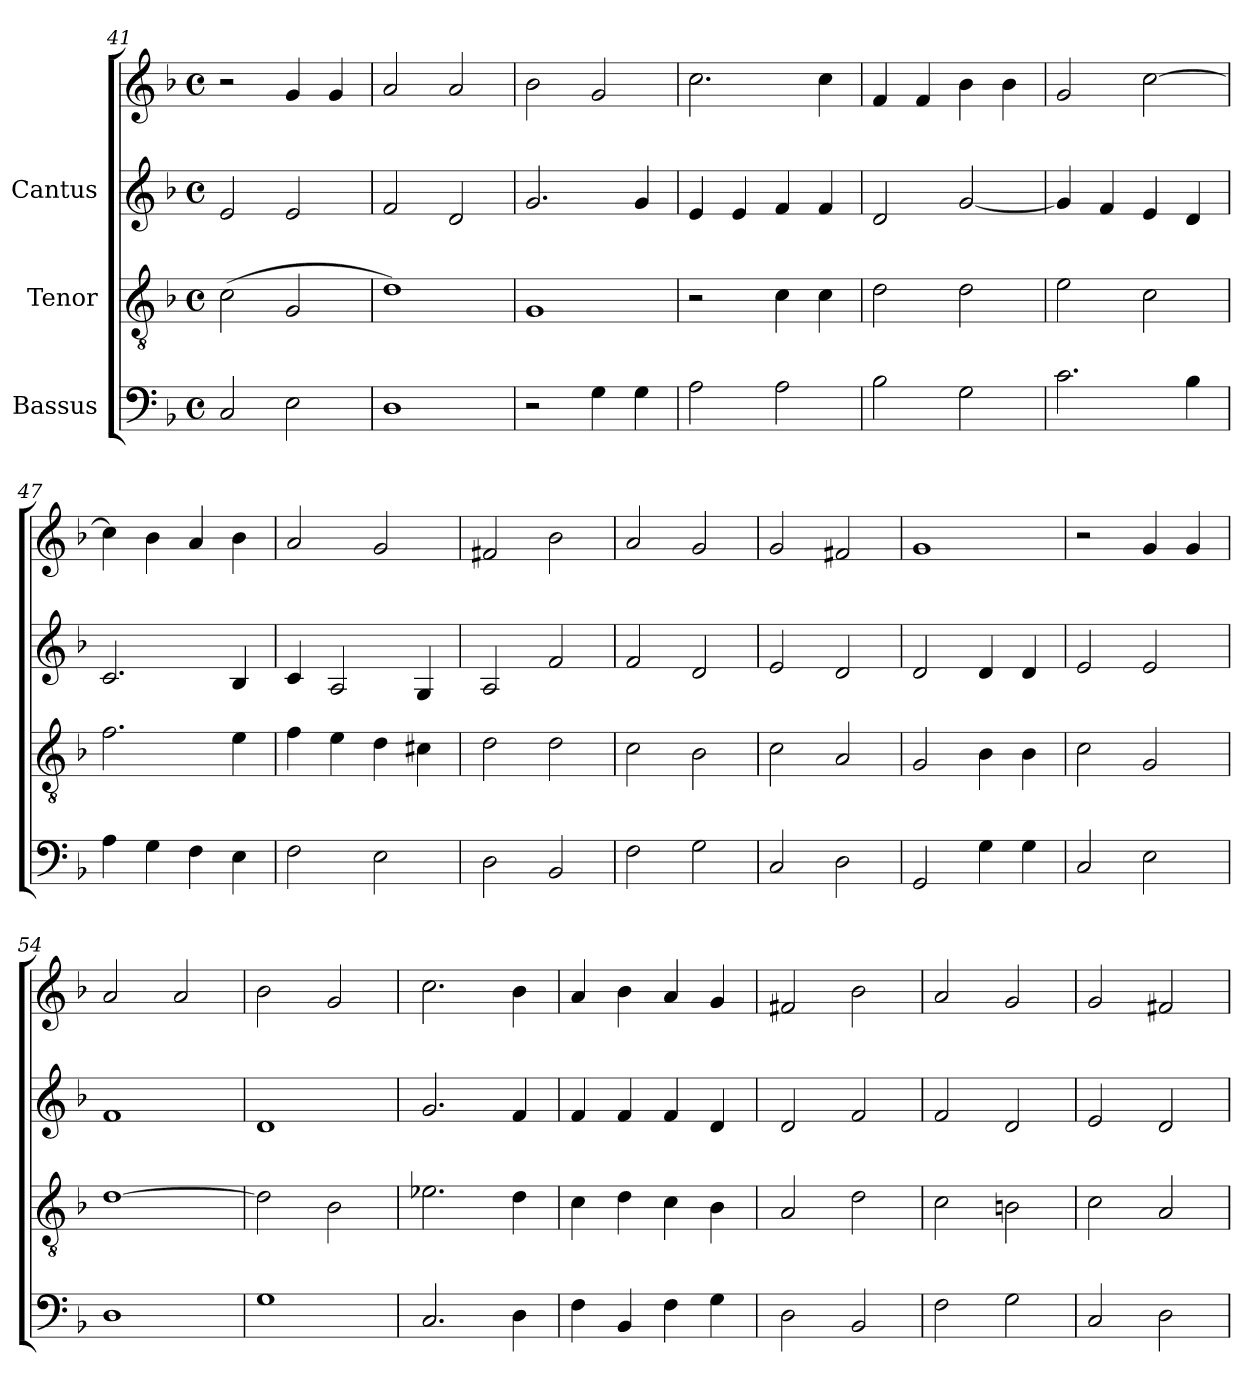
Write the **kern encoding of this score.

**kern	**kern	**kern	**kern
*part3	*part2	*part1	*part1
*staff4	*staff3	*staff2	*staff1
*I"Bassus	*I"Tenor	*I"Cantus	*
*clefF4	*clefGv2	*clefG2	*clefG2
*k[b-]	*k[b-]	*k[b-]	*k[b-]
*F:	*F:	*F:	*F:
*M4/4	*M4/4	*M4/4	*M4/4
*met(c)	*met(c)	*met(c)	*met(c)
=41	=41	=41	=41
2C/	(>2c\	2e/	2r
2E\	2G/	2e/	4g/
.	.	.	4g/
=42	=42	=42	=42
1D	1d)	2f/	2a/
.	.	2d/	2a/
=43	=43	=43	=43
2r	1G	2.g/	2b-\
4G\	.	.	2g/
4G\	.	4g/	.
=44	=44	=44	=44
2A\	2r	4e/	2.cc\
.	.	4e/	.
2A\	4c\	4f/	.
.	4c\	4f/	4cc\
!!LO:LB:g=z
=45	=45	=45	=45
2B-\	2d\	2d/	4f/
.	.	.	4f/
2G\	2d\	[<2g/	4b-\
.	.	.	4b-\
=46	=46	=46	=46
2.c\	2e\	4g/]	2g/
.	.	4f/	.
.	2c\	4e/	[>2cc\
4B-\	.	4d/	.
=47	=47	=47	=47
4A\	2.f\	2.c/	4cc\]
4G\	.	.	4b-\
4F\	.	.	4a/
4E\	4e\	4B-/	4b-\
=48	=48	=48	=48
2F\	4f\	4c/	2a/
.	4e\	2A/	.
2E\	4d\	.	2g/
.	4c#X\	4G/	.
=49	=49	=49	=49
2D\	2d\	2A/	2f#X/
2BB-/	2d\	2f/	2b-\
=50	=50	=50	=50
2F\	2c\	2f/	2a/
2G\	2B-\	2d/	2g/
=51	=51	=51	=51
2C/	2c\	2e/	2g/
2D\	2A/	2d/	2f#X/
!!LO:PB:g=z
=52	=52	=52	=52
2GG/	2G/	2d/	1g
4G\	4B-\	4d/	.
4G\	4B-\	4d/	.
=53	=53	=53	=53
2C/	2c\	2e/	2r
2E\	2G/	2e/	4g/
.	.	.	4g/
=54	=54	=54	=54
1D	[>1d	1f	2a/
.	.	.	2a/
=55	=55	=55	=55
1G	2d\]	1d	2b-\
.	2B-\	.	2g/
=56	=56	=56	=56
2.C/	2.e-X\	2.g/	2.cc\
4D\	4d\	4f/	4b-\
=57	=57	=57	=57
4F\	4c\	4f/	4a/
4BB-/	4d\	4f/	4b-\
4F\	4c\	4f/	4a/
4G\	4B-\	4d/	4g/
=58	=58	=58	=58
2D\	2A/	2d/	2f#X/
2BB-/	2d\	2f/	2b-\
=59	=59	=59	=59
2F\	2c\	2f/	2a/
2G\	2Bn\	2d/	2g/
!!LO:LB:g=z
=60	=60	=60	=60
2C/	2c\	2e/	2g/
2D\	2A/	2d/	2f#X/
=	=	=	=
*-	*-	*-	*-
